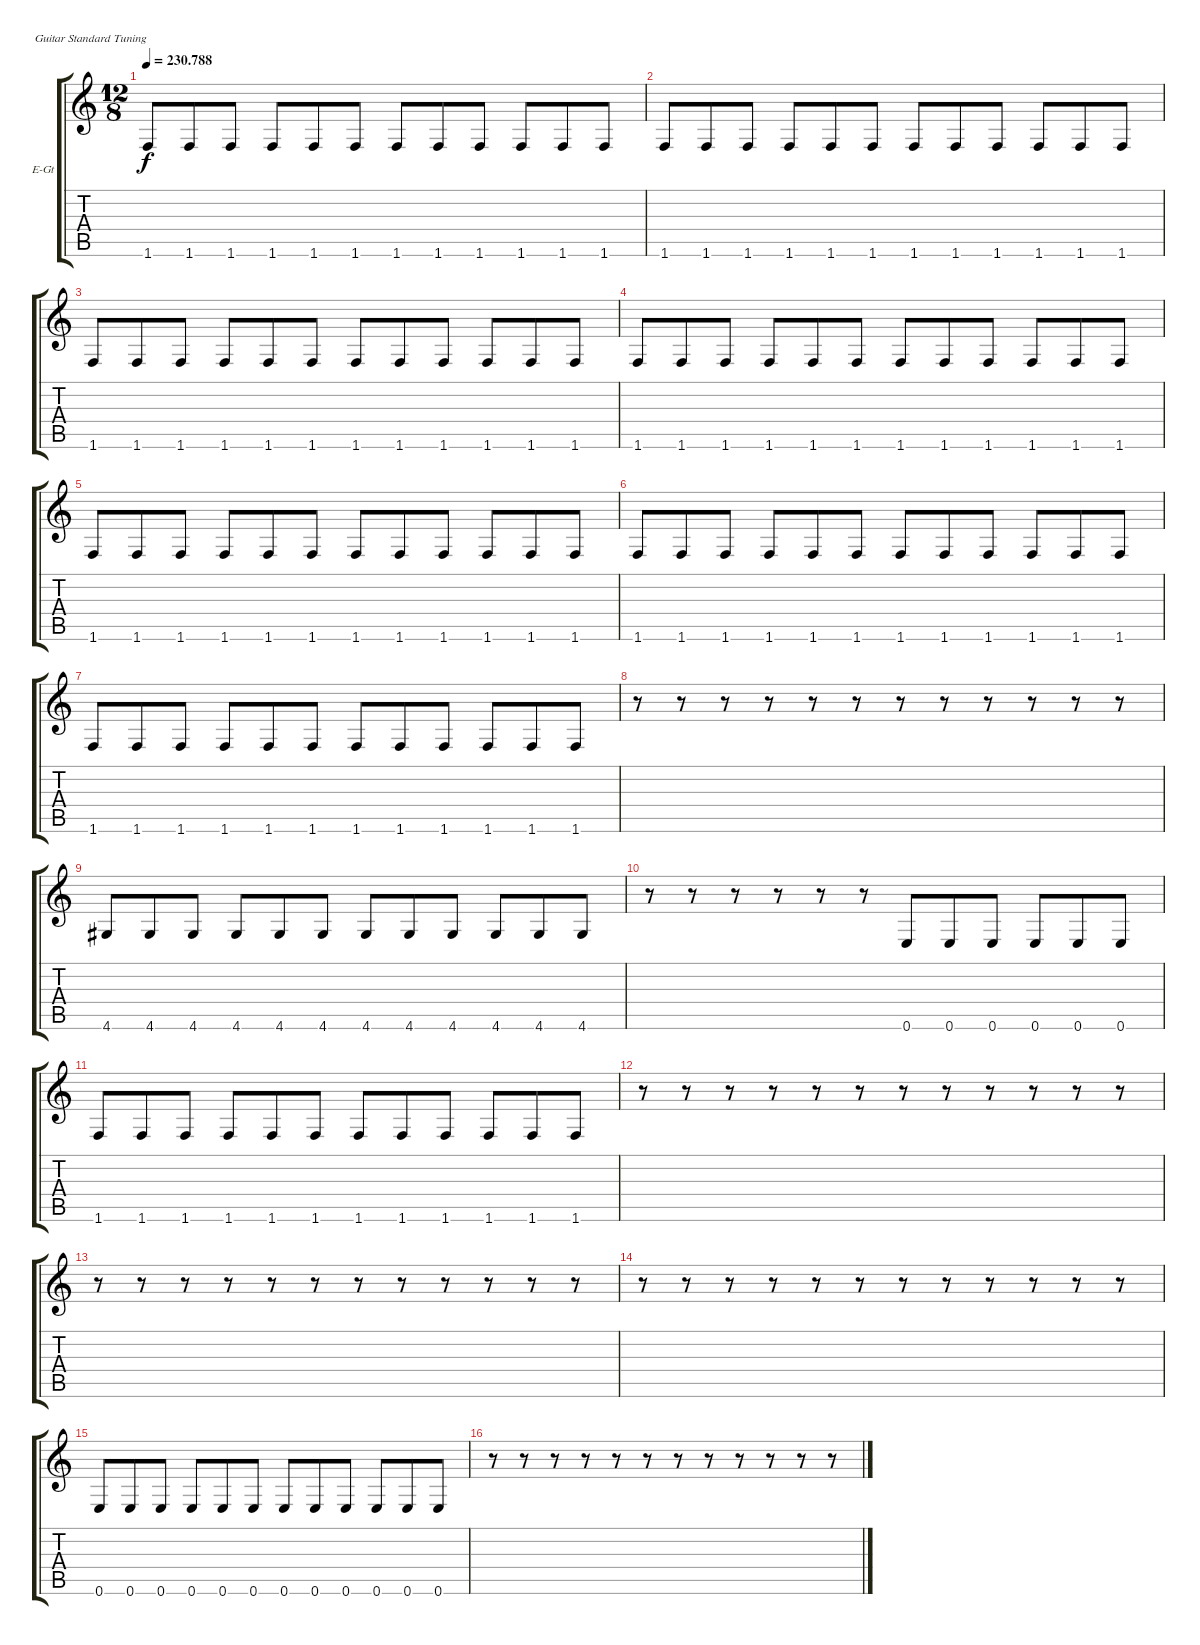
\bracketExtendMode groupsimilarinstruments
\firstSystemTrackNameOrientation horizontal
\otherSystemsTrackNameOrientation horizontal
\track ("Ритм" "E-Gt") {instrument distortionguitar}
\staff {score tabs}
\tuning (E4 B3 G3 D3 A2 E2)
\ts (12 8)
\tempo
230.788
\accidentals auto
\clef g2
\ottava regular
\simile none
\ks c
1.6.8{dy f} 1.6.8 1.6.8 1.6.8 1.6.8 1.6.8 1.6.8 1.6.8 1.6.8 1.6.8 1.6.8 1.6.8 |
1.6.8 1.6.8 1.6.8 1.6.8 1.6.8 1.6.8 1.6.8 1.6.8 1.6.8 1.6.8 1.6.8 1.6.8 |
1.6.8 1.6.8 1.6.8 1.6.8 1.6.8 1.6.8 1.6.8 1.6.8 1.6.8 1.6.8 1.6.8 1.6.8 |
1.6.8 1.6.8 1.6.8 1.6.8 1.6.8 1.6.8 1.6.8 1.6.8 1.6.8 1.6.8 1.6.8 1.6.8 |
1.6.8 1.6.8 1.6.8 1.6.8 1.6.8 1.6.8 1.6.8 1.6.8 1.6.8 1.6.8 1.6.8 1.6.8 |
1.6.8 1.6.8 1.6.8 1.6.8 1.6.8 1.6.8 1.6.8 1.6.8 1.6.8 1.6.8 1.6.8 1.6.8 |
1.6.8 1.6.8 1.6.8 1.6.8 1.6.8 1.6.8 1.6.8 1.6.8 1.6.8 1.6.8 1.6.8 1.6.8 |
r.8 r.8 r.8 r.8 r.8 r.8 r.8 r.8 r.8 r.8 r.8 r.8 |
4.6.8 4.6.8 4.6.8 4.6.8 4.6.8 4.6.8 4.6.8 4.6.8 4.6.8 4.6.8 4.6.8 4.6.8 |
r.8 r.8 r.8 r.8 r.8 r.8 0.6.8 0.6.8 0.6.8 0.6.8 0.6.8 0.6.8 |
1.6.8 1.6.8 1.6.8 1.6.8 1.6.8 1.6.8 1.6.8 1.6.8 1.6.8 1.6.8 1.6.8 1.6.8 |
r.8 r.8 r.8 r.8 r.8 r.8 r.8 r.8 r.8 r.8 r.8 r.8 |
r.8 r.8 r.8 r.8 r.8 r.8 r.8 r.8 r.8 r.8 r.8 r.8 |
r.8 r.8 r.8 r.8 r.8 r.8 r.8 r.8 r.8 r.8 r.8 r.8 |
0.6.8 0.6.8 0.6.8 0.6.8 0.6.8 0.6.8 0.6.8 0.6.8 0.6.8 0.6.8 0.6.8 0.6.8 |
r.8 r.8 r.8 r.8 r.8 r.8 r.8 r.8 r.8 r.8 r.8 r.8
